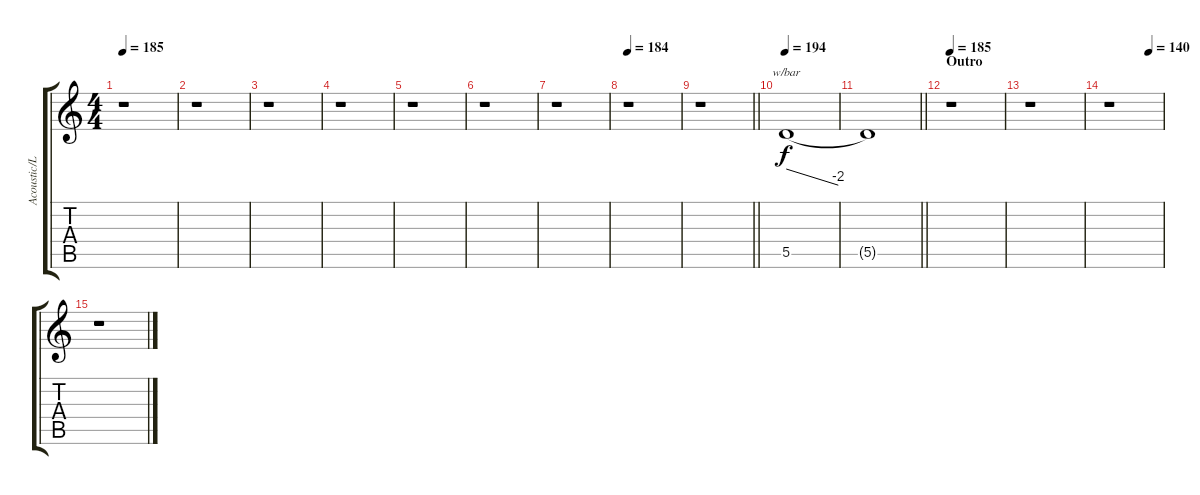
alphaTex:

\track ("Acoustic/Lead Guitar II" "Acoustic/L") {instrument distortionguitar}
\staff {score tabs}
\tuning (E4 B3 G3 D3 A2 E2) {hide}
\ts (4 4)
\tempo 185
\clef g2
\ks c
r.1{dy f} |
r.1 |
r.1 |
r.1 |
r.1 |
r.1 |
r.1 |
\tempo 184
r.1 |
\barLineRight lightlight
r.1 |
\tempo 194
5.5.1{tbe (dive default 0 0 60 -8) volume 9 instrument distortionguitar} |
\barLineRight lightlight
5.5{t}.1 |
\section ("" "Outro")
\tempo 185
r.1 |
r.1 |
\tempo (140 0.75)
r.1 |
r.1
